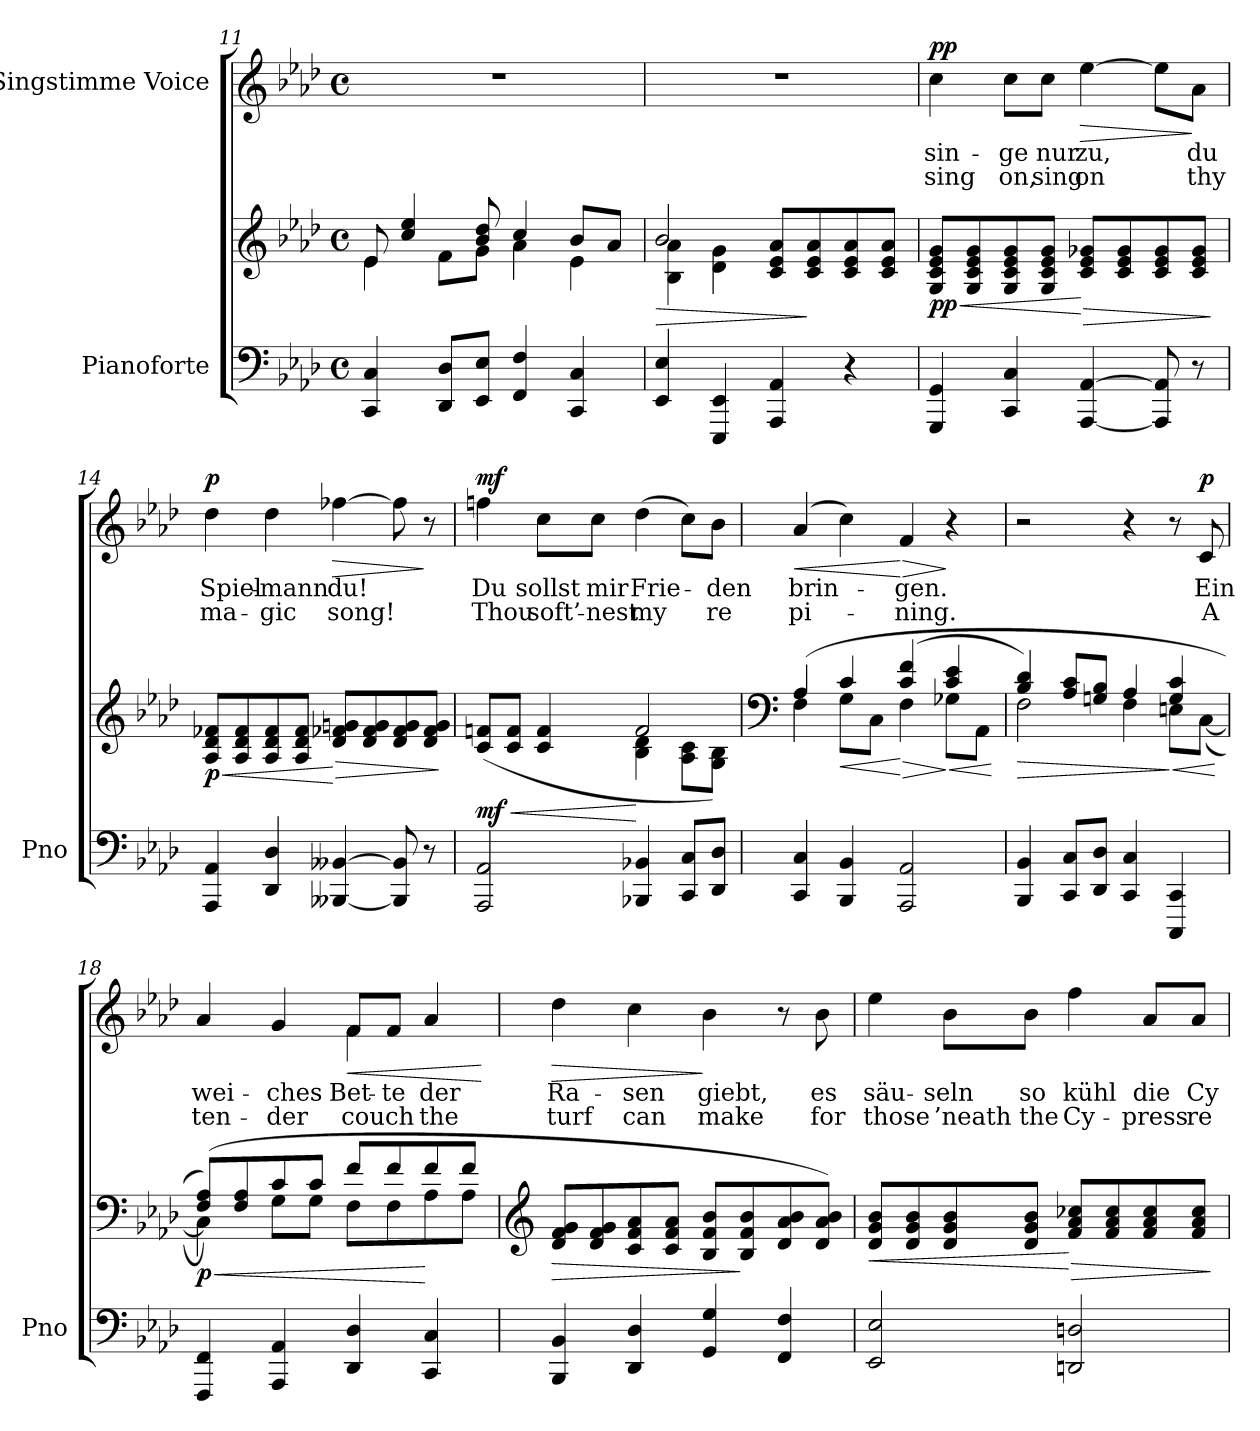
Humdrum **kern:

**kern	**kern	**dynam	**kern	**text	**text	**dynam
*part2	*part2	*part2	*part1	*part1	*part1	*part1
*staff3	*staff2	*staff2/3	*staff1	*staff1	*staff1	*staff1
*I"Pianoforte	*	*	*I"Singstimme Voice	*	*	*
*I'Pno	*	*	*	*	*	*
*clefF4	*clefG2	*	*clefG2	*	*	*
*k[b-e-a-d-]	*k[b-e-a-d-]	*	*k[b-e-a-d-]	*	*	*
*M4/4	*M4/4	*	*M4/4	*	*	*
*met(c)	*met(c)	*	*met(c)	*	*	*
=11	=11	=11	=11	=11	=11	=11
*	*^	*	*	*	*	*
4CC/ 4C/	8e-/	4e-\	.	1r	.	.	.
.	4cc/ 4ee-/	.	.	.	.	.	.
8DD-/ 8D-/L	.	8f\L	.	.	.	.	.
8EE-/ 8E-/J	8b-/ 8dd-/	8g\J	.	.	.	.	.
4FF/ 4F/	4cc/	4a-\	.	.	.	.	.
4CC/ 4C/	8b-/L	4e-\	.	.	.	.	.
.	8a-/J	.	.	.	.	.	.
=12	=12	=12	=12	=12	=12	=12	=12
!	!	!	!LO:HP:b	!	!	!	!
4EE-/ 4E-/	2b-/	4B-\ 4a-\	>	1r	.	.	.
4EEE-/ 4EE-/	.	4d-\ 4g\	.	.	.	.	.
4AAA-/ 4AA-/	8c/ 8e-/ 8a-/L	2ryy	.	.	.	.	.
.	8c/ 8e-/ 8a-/	.	]	.	.	.	.
4r	8c/ 8e-/ 8a-/	.	.	.	.	.	.
.	8c/ 8e-/ 8a-/J	.	.	.	.	.	.
*	*v	*v	*	*	*	*	*
=13	=13	=13	=13	=13	=13	=13
!	!	!LO:HP:b	!	!	!	!
!	!	!LO:DY:n=1:b	!	!	!	!LO:DY:a
4GGG/ 4GG/	8G/ 8c/ 8e-/ 8g/L	< pp	4cc\	sin-	sing	pp
.	8G/ 8c/ 8e-/ 8g/	.	.	.	.	.
4CC/ 4C/	8G/ 8c/ 8e-/ 8g/	.	8cc\L	-ge	on,	.
.	8G/ 8c/ 8e-/ 8g/J	.	8cc\J	nur	sing	.
!	!	!LO:HP:n=1:b	!	!	!	!LO:HP:b
[4AAA-/ [4AA-/	8c/ 8e-/ 8g-X/L	[ >	[4ee-\	zu,	on	>
.	8c/ 8e-/ 8g-/	.	.	.	.	.
8AAA-/] 8AA-/]	8c/ 8e-/ 8g-/	.	8ee-\L]	.	.	.
8r	8c/ 8e-/ 8g-/J	.	8a-\J	du	thy	]
.	.	]	.	.	.	.
=14	=14	=14	=14	=14	=14	=14
!	!	!LO:HP:b	!	!	!	!
!	!	!LO:DY:n=1:b	!	!	!	!LO:DY:a
4AAA-/ 4AA-/	8A-/ 8d-/ 8f-X/L	< p	4dd-\	Spiel-	ma-	p
.	8A-/ 8d-/ 8f-/	.	.	.	.	.
4DD-/ 4D-/	8A-/ 8d-/ 8f-/	.	4dd-\	-mann	-gic	.
.	8A-/ 8d-/ 8f-/J	.	.	.	.	.
!	!	!LO:HP:n=1:b	!	!	!	!LO:HP:b
[4BBB--X/ [4BB--X/	8d-/ 8f-X/ 8gn/L	[ >	[4ff-X\	du!	song!	>
.	8d-/ 8f-/ 8g/	.	.	.	.	.
8BBB--/] 8BB--/]	8d-/ 8f-/ 8g/	.	8ff-\]	.	.	.
8r	8d-/ 8f-/ 8g/J	.	8r	.	.	]
.	.	]	.	.	.	.
=15	=15	=15	=15	=15	=15	=15
!	!	!LO:HP:b	!	!	!	!
*	*^	*	*	*	*	*
!	!	!	!LO:DY:n=1:b	!	!	!	!LO:DY:a
2AAA-/ 2AA-/	(8c/ 8fn/L	2ryy	< mf	4ffn\	Du	Thou	mf
.	8c/ 8f/J	.	.	.	.	.	.
.	4c/ 4f/	.	.	8cc\L	sollst	soft’-	.
.	.	.	.	8cc\J	mir	-nest	.
4BBB-X/ 4BB-X/	2f/	4B-\ 4d-\	[	(4dd-\	Frie-	my	.
8CC/ 8C/L	.	8A-\ 8c\L	.	8cc\L)	.	.	.
8DD-/ 8D-/J	.	8G\ 8B-\J)	.	8b-\J	-den	re	.
=16	=16	=16	=16	=16	=16	=16	=16
*	*clefF4	*	*	*	*	*	*
!	!	!	!	!	!	!	!LO:HP:b
4CC/ 4C/	(4A-/	4F\	.	(4a-/	brin-	pi-	<
!	!	!	!LO:HP:b	!	!	!	!
4BBB-/ 4BB-/	4c/	8G\L	<	4cc\)	.	.	.
.	.	(>8C\J	.	.	.	.	.
!	!	!	!LO:HP:n=1:b	!	!	!	!LO:HP:n=1:b
2AAA-/ 2AA-/	(4c/ 4f/	4F\	[ >	4f/	-gen.	-ning.	[ >
!	!	!	!LO:HP:n=1:b	!	!	!	!
.	4c/ 4e-/	8G-X\L	] <	4r	.	.	]
.	.	8AA-\J	.	.	.	.	.
*	*v	*v	*	*	*	*	*
.	.	[	.	.	.	.
=17	=17	=17	=17	=17	=17	=17
!	!	!LO:HP:b	!	!	!	!
*	*^	*	*	*	*	*
4BBB-/ 4BB-/	4B-/ 4d-/)	2F\	>	2r	.	.	.
8CC/ 8C/L	8A-/ 8c/L	.	.	.	.	.	.
8DD-/ 8D-/J	8Gn/ 8B-/J	.	.	.	.	.	.
4CC/ 4C/	4A-/	4F\	.	4r	.	.	.
!	!	!	!LO:HP:n=1:b	!	!	!	!
4CCC/ 4CC/	4G/ 4c/	8En\L	] <	8r	.	.	.
!	!	!	!	!	!	!	!LO:DY:a
.	.	(>[8C\J	.	8c/	Ein	A	p
*	*v	*v	*	*	*	*	*
.	.	[	.	.	.	.
=18	=18	=18	=18	=18	=18	=18
!	!	!LO:HP:b	!	!	!	!
*	*^	*	*^	*	*	*
!	!	!	!LO:DY:n=1:b	!	!	!	!	!
4FFF/ 4FF/	(8F/ 8A-/L))	4C\]	< p	4a-/	2ryy	wei-	ten-	.
.	8F/ 8A-/	.	.	.	.	.	.	.
4AAA-/ 4AA-/	8c/	8G\L	.	4g/	.	-ches	-der	.
.	8c/J	8G\J	.	.	.	.	.	.
!	!	!	!	!	!	!	!	!LO:HP:b
4DD-/ 4D-/	8f/L	8F\L	.	8f/L	4f\	Bet-	couch	<
.	8f/	8F\	.	8f/J	.	-te	.	.
4CC/ 4C/	8f/	8A-\	[	4a-/	4ryy	der	the	.
.	8f/J	8A-\J	.	.	.	.	.	.
*	*v	*v	*	*	*	*	*	*
*	*	*	*v	*v	*	*	*
.	.	.	.	.	.	[
=19	=19	=19	=19	=19	=19	=19
*	*clefG2	*	*	*	*	*
!	!	!LO:HP:b	!	!	!	!LO:HP:b
4BBB-/ 4BB-/	8d-/ 8f/ 8g/L	>	4dd-\	Ra-	turf	>
.	8d-/ 8f/ 8g/	.	.	.	.	.
4DD-/ 4D-/	8c/ 8f/ 8a-/	.	4cc\	-sen	can	.
.	8c/ 8f/ 8a-/J	.	.	.	.	.
4GG/ 4G/	8B-/ 8f/ 8b-/L	.	4b-\	giebt,	make	]
.	8B-/ 8f/ 8b-/	]	.	.	.	.
4FF/ 4F/	8d-/ 8a-/ 8b-/	.	8r	.	.	.
.	8d-/ 8a-/ 8b-/J)	.	8b-\	es	for	.
=20	=20	=20	=20	=20	=20	=20
!	!	!LO:HP:b	!	!	!	!
2EE-/ 2E-/	8d-/ 8g/ 8b-/L	<	4ee-\	säu-	those	.
.	8d-/ 8g/ 8b-/	.	.	.	.	.
.	8d-/ 8g/ 8b-/	.	8b-\L	-seln	’neath	.
.	8d-/ 8g/ 8b-/J	.	8b-\J	so	the	.
!	!	!LO:HP:n=1:b	!	!	!	!
2DDn/ 2Dn/	8f/ 8a-/ 8cc-X/L	[ >	4ff\	kühl	Cy-	.
.	8f/ 8a-/ 8cc-/	.	.	.	.	.
.	8f/ 8a-/ 8cc-/	.	8a-/L	die	-press	.
.	8f/ 8a-/ 8cc-/J	.	8a-/J	Cy-	re-	.
.	.	]	.	.	.	.
=	=	=	=	=	=	=
*-	*-	*-	*-	*-	*-	*-
